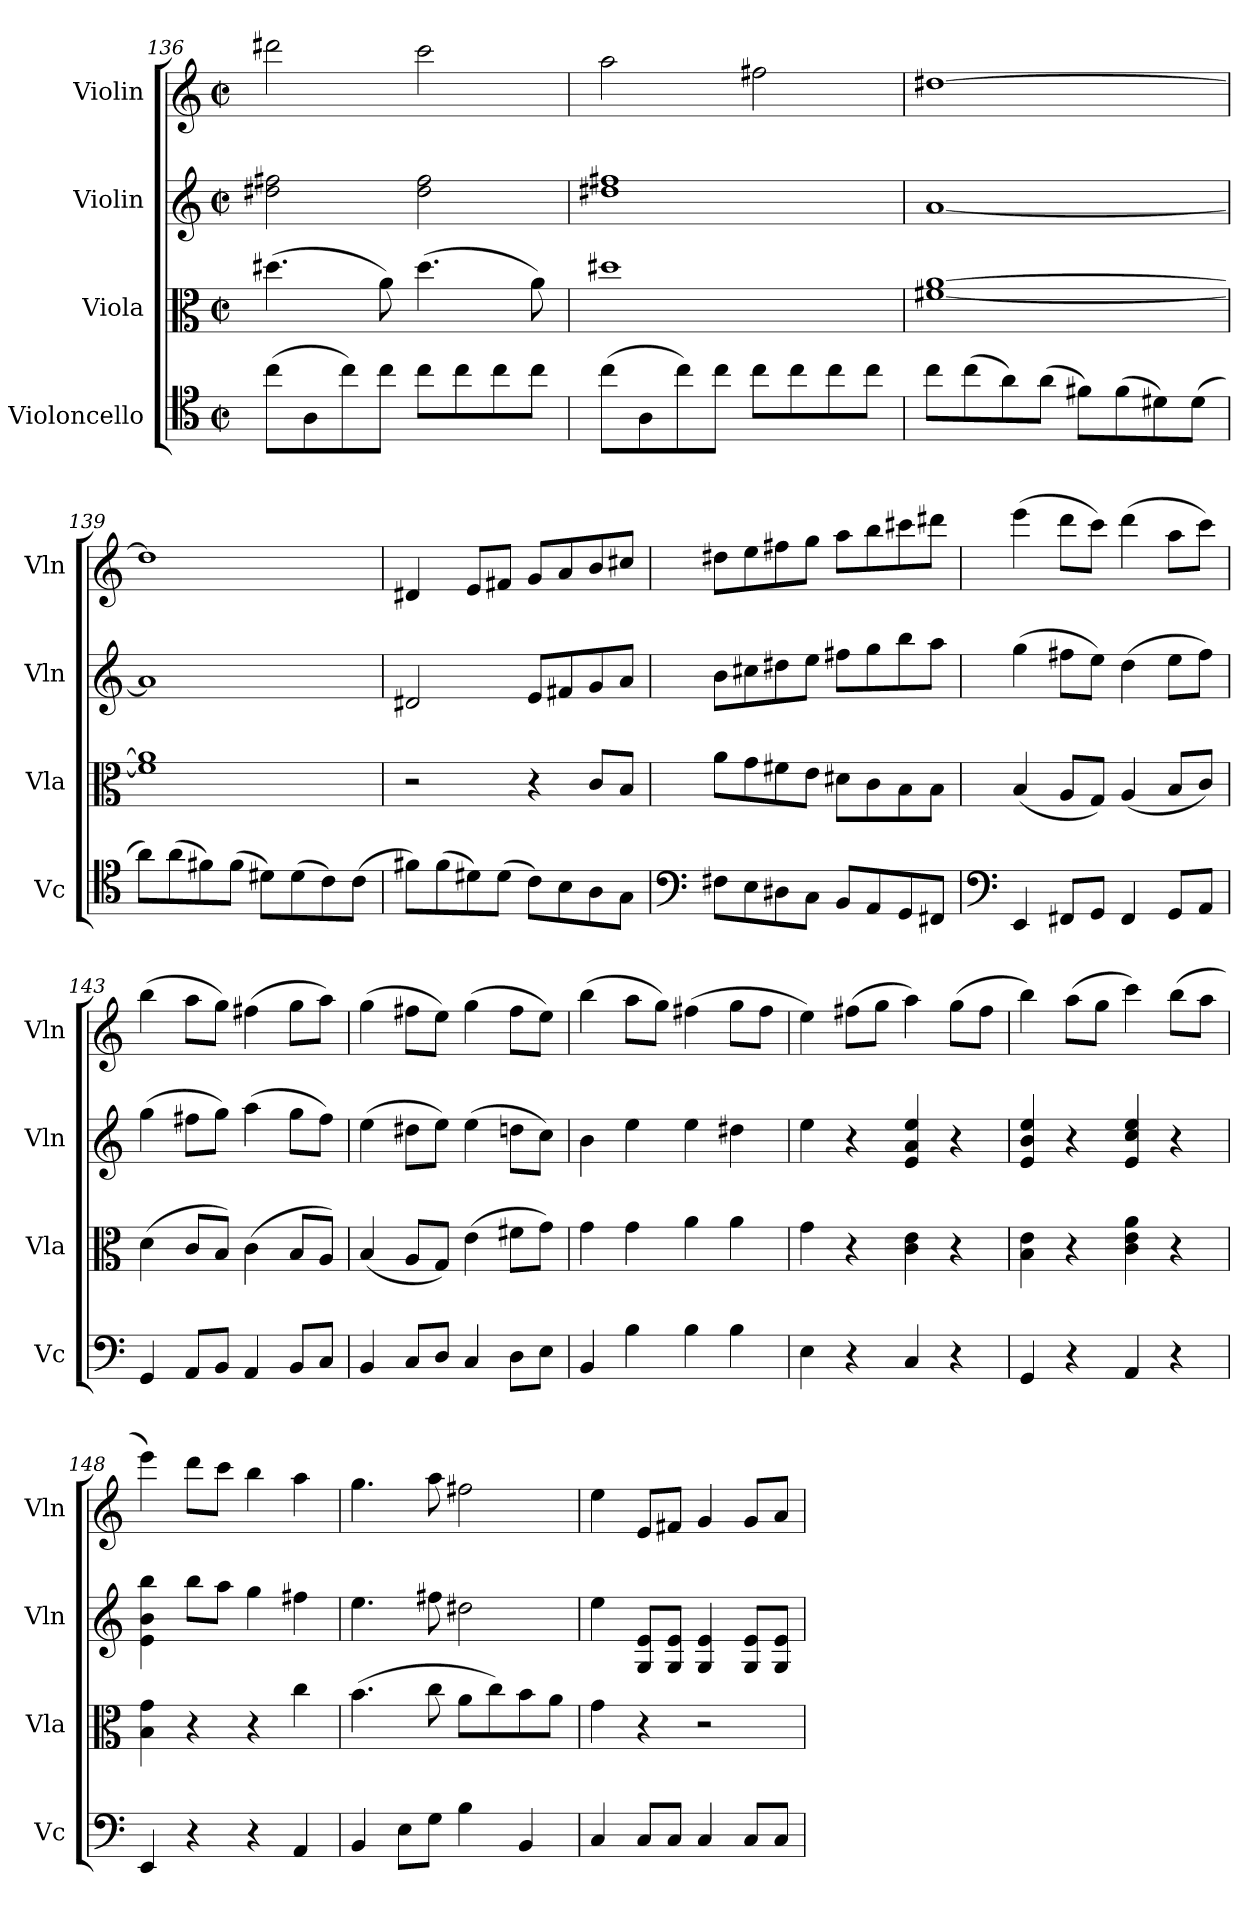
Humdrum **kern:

**kern	**kern	**kern	**kern
*part4	*part3	*part2	*part1
*staff4	*staff3	*staff2	*staff1
*I"Violoncello	*I"Viola	*I"Violin	*I"Violin
*I'Vc	*I'Vla	*I'Vln	*I'Vln
*clefC4	*clefC3	*clefG2	*clefG2
*k[]	*k[]	*k[]	*k[]
*M2/2	*M2/2	*M2/2	*M2/2
*met(c|)	*met(c|)	*met(c|)	*met(c|)
=136	=136	=136	=136
(8cc\L	(4.dd#X\	2dd#X\ 2ff#X\	2ddd#X\
8A\	.	.	.
8cc\)	.	.	.
8cc\J	8a\)	.	.
8cc\L	(4.dd#\	2dd#\ 2ff#\	2ccc\
8cc\	.	.	.
8cc\	.	.	.
8cc\J	8a\)	.	.
=137	=137	=137	=137
(8cc\L	1dd#X	1dd#X 1ff#X	2aa\
8A\	.	.	.
8cc\)	.	.	.
8cc\J	.	.	.
8cc\L	.	.	2ff#X\
8cc\	.	.	.
8cc\	.	.	.
8cc\J	.	.	.
=138	=138	=138	=138
8cc\L	[1f#X [1a	[1a	[1dd#X
(8cc\	.	.	.
8a\)	.	.	.
(8a\J	.	.	.
8f#X\L)	.	.	.
(8f#\	.	.	.
8d#X\)	.	.	.
(8d#\J	.	.	.
=139	=139	=139	=139
8a\L)	1f#] 1a]	1a]	1dd#]
(8a\	.	.	.
8f#X\)	.	.	.
(8f#\J	.	.	.
8d#X\L)	.	.	.
(8d#\	.	.	.
8c\)	.	.	.
(8c\J	.	.	.
=140	=140	=140	=140
8f#X\L)	2r	2d#X/	4d#X/
(8f#\	.	.	.
8d#X\)	.	.	8e/L
(8d#\J	.	.	8f#X/J
8c\L)	4r	8e/L	8g/L
8B\	.	8f#X/	8a/
8A\	8c/L	8g/	8b/
8G\J	8B/J	8a/J	8cc#X/J
=141	=141	=141	=141
*clefF4	*	*	*
8F#X\L	8a\L	8b\L	8dd#X\L
8E\	8g\	8cc#X\	8ee\
8D#X\	8f#X\	8dd#X\	8ff#X\
8C\J	8e\J	8ee\J	8gg\J
8BB/L	8d#X\L	8ff#X\L	8aa\L
8AA/	8c\	8gg\	8bb\
8GG/	8B\	8bb\	8ccc#X\
8FF#X/J	8B\J	8aa\J	8ddd#X\J
!!LO:LB:g=z
=142	=142	=142	=142
*clefF4	*	*	*
4EE/	(4B/	(4gg\	(4eee\
8FF#X/L	8A/L	8ff#X\L	8ddd\L
8GG/J	8G/J)	8ee\J)	8ccc\J)
4FF#/	(4A/	(4dd\	(4ddd\
8GG/L	8B/L	8ee\L	8aa\L
8AA/J	8c/J)	8ff#\J)	8ccc\J)
=143	=143	=143	=143
4GG/	(4d\	(4gg\	(4bb\
8AA/L	8c/L	8ff#X\L	8aa\L
8BB/J	8B/J)	8gg\J)	8gg\J)
4AA/	(4c\	(4aa\	(4ff#X\
8BB/L	8B/L	8gg\L	8gg\L
8C/J	8A/J)	8ff#\J)	8aa\J)
=144	=144	=144	=144
4BB/	(4B/	(4ee\	(4gg\
8C/L	8A/L	8dd#X\L	8ff#X\L
8D/J	8G/J)	8ee\J)	8ee\J)
4C/	(4e\	(4ee\	(4gg\
8D\L	8f#X\L	8ddn\L	8ff#\L
8E\J	8g\J)	8cc\J)	8ee\J)
=145	=145	=145	=145
4BB/	4g\	4b\	(4bb\
4B\	4g\	4ee\	8aa\L
.	.	.	8gg\J)
4B\	4a\	4ee\	(4ff#X\
4B\	4a\	4dd#X\	8gg\L
.	.	.	8ff#\J
=146	=146	=146	=146
4E\	4g\	4ee\	4ee\)
4r	4r	4r	(8ff#X\L
.	.	.	8gg\J
4C/	4c\ 4e\	4e/ 4a/ 4ee/	4aa\)
4r	4r	4r	(8gg\L
.	.	.	8ff#\J
=147	=147	=147	=147
4GG/	4B\ 4e\	4e/ 4b/ 4ee/	4bb\)
4r	4r	4r	(8aa\L
.	.	.	8gg\J
4AA/	4c\ 4e\ 4a\	4e/ 4cc/ 4ee/	4ccc\)
4r	4r	4r	(8bb\L
.	.	.	8aa\J
=148	=148	=148	=148
4EE/	4B\ 4g\	4e\ 4b\ 4bb\	4eee\)
4r	4r	8bb\L	8ddd\L
.	.	8aa\J	8ccc\J
4r	4r	4gg\	4bb\
4AA/	4cc\	4ff#X\	4aa\
=149	=149	=149	=149
4BB/	(4.b\	4.ee\	4.gg\
8E\L	.	.	.
8G\J	8cc\	8ff#X\	8aa\
4B\	8a\L	2dd#X\	2ff#X\
.	8cc\)	.	.
4BB/	8b\	.	.
.	8a\J	.	.
!!LO:PB:g=z
=150	=150	=150	=150
4C/	4g\	4ee\	4ee\
8C/L	4r	8G/ 8e/L	8e/L
8C/J	.	8G/ 8e/J	8f#X/J
4C/	2r	4G/ 4e/	4g/
8C/L	.	8G/ 8e/L	8g/L
8C/J	.	8G/ 8e/J	8a/J
=	=	=	=
*-	*-	*-	*-
